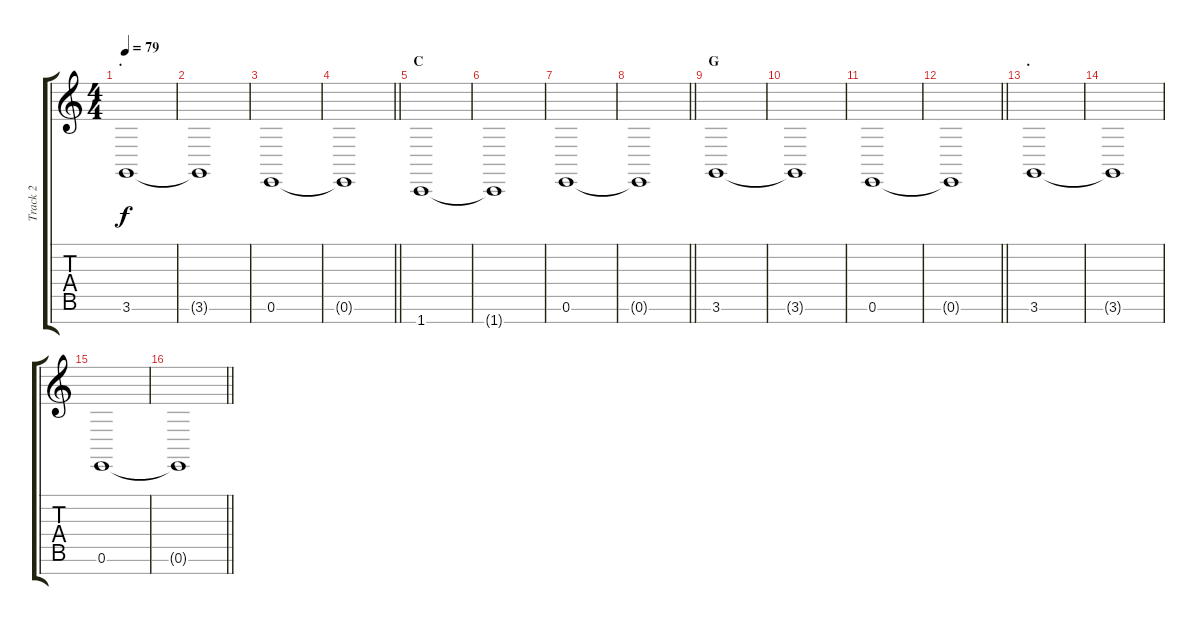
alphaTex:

\track ("Track 2" "Track 2") {instrument lead1square}
\staff {score tabs}
\tuning (E4 B3 G3 D3 A2 E2 B1) {hide}
\ts (4 4)
\section ("" ".")
\tempo 79
\clef g2
\ks c
3.6.1{dy f} |
3.6{t}.1 |
0.6.1 |
\barLineRight lightlight
0.6{t}.1 |
\section ("" "C")
1.7.1 |
1.7{t}.1 |
0.6.1 |
\barLineRight lightlight
0.6{t}.1 |
\section ("" "G")
3.6.1 |
3.6{t}.1 |
0.6.1 |
\barLineRight lightlight
0.6{t}.1 |
\section ("" ".")
3.6.1 |
3.6{t}.1 |
0.6.1 |
\barLineRight lightlight
0.6{t}.1
